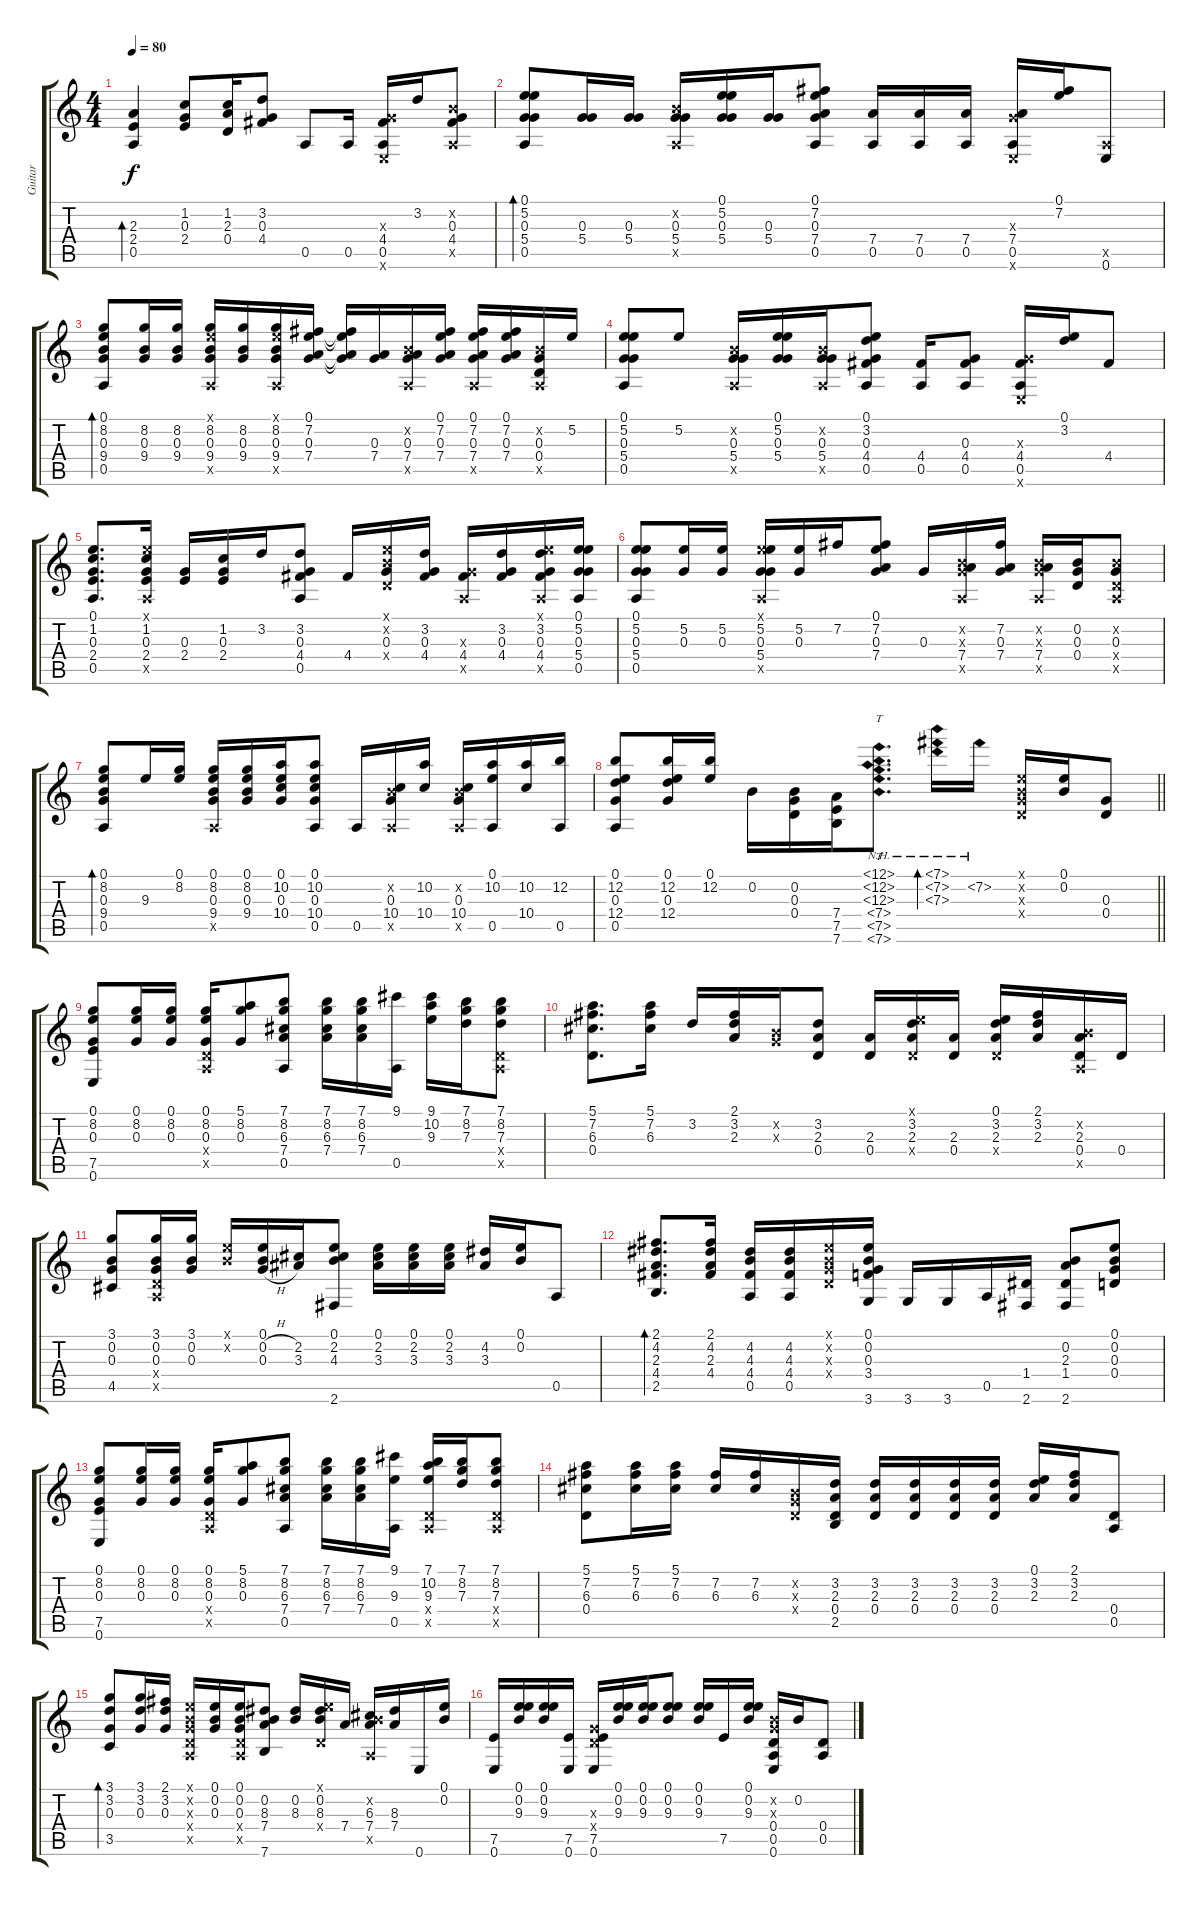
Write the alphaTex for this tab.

\track ("Guitar" "Guitar") {instrument acousticguitarsteel}
\staff {score tabs}
\tuning (E4 B3 G3 D3 A2 E2) {hide}
\ts (4 4)
\tempo 80
\clef g2
\ks c
(2.3 2.4 0.5).4{bd 60 dy f} (1.2 0.3 2.4).8 (1.2 2.3 0.4).16 (3.2 0.3 4.4).8 0.5.8 0.5.16 (0.3{x} 4.4 0.5 0.6{x}).16 3.2.16 (0.2{x} 0.3 4.4 0.5{x}).8 |
(0.1 5.2 0.3 5.4 0.5).8{bd 60} (0.3 5.4).16 (0.3 5.4).16 (0.2{x} 0.3 5.4 0.5{x}).16 (0.1 5.2 0.3 5.4).16 (0.3 5.4).16 (0.1 7.2 0.3 7.4 0.5).8 (7.4 0.5).16 (7.4 0.5).16 (7.4 0.5).16 (0.3{x} 7.4 0.5 0.6{x}).16 (0.1 7.2).16 (0.5{x} 0.6).8 |
(0.1 8.2 0.3 9.4 0.5).8{bd 60} (8.2 0.3 9.4).16 (8.2 0.3 9.4).16 (0.1{x} 8.2 0.3 9.4 0.5{x}).16 (8.2 0.3 9.4).16 (0.1{x} 8.2 0.3 9.4 0.5{x}).16 (0.1 7.2 0.3 7.4).16 (0.1{t} 7.2{t} 0.3{t} 7.4{t}).16 (0.3 7.4).16 (0.2{x} 0.3 7.4 0.5{x}).16 (0.1 7.2 0.3 7.4).16 (0.1 7.2 0.3 7.4 0.5{x}).16 (0.1 7.2 0.3 7.4).16 (0.2{x} 0.3 0.4 0.5{x}).16 5.2.16 |
(0.1 5.2 0.3 5.4 0.5).8 5.2.8 (0.2{x} 0.3 5.4 0.5{x}).16 (0.1 5.2 0.3 5.4).16 (0.2{x} 0.3 5.4 0.5{x}).16 (0.1 3.2 0.3 4.4 0.5).8 (4.4 0.5).16 (0.3 4.4 0.5).8 (0.3{x} 4.4 0.5 0.6{x}).16 (0.1 3.2).16 4.4.8 |
(0.1 1.2 0.3 2.4 0.5).8{d} (0.1{x} 1.2 0.3 2.4 0.5{x}).16 (0.3 2.4).16 (1.2 0.3 2.4).16 3.2.16 (3.2 0.3 4.4 0.5).8 4.4.16 (0.1{x} 0.2{x} 0.3 0.4{x}).16 (3.2 0.3 4.4).16 (0.3{x} 4.4 0.5{x}).16 (3.2 0.3 4.4).16 (0.1{x} 3.2 0.3 4.4 0.5{x}).16 (0.1 5.2 0.3 5.4 0.5).16 |
(0.1 5.2 0.3 5.4 0.5).8 (5.2 0.3).16 (5.2 0.3).16 (0.1{x} 5.2 0.3 5.4 0.5{x}).16 (5.2 0.3).16 7.2.16 (0.1 7.2 0.3 7.4).8 0.3.16 (0.2{x} 0.3{x} 7.4 0.5{x}).16 (7.2 0.3 7.4).16 (0.2{x} 0.3{x} 7.4 0.5{x}).16 (0.2 0.3 0.4).16 (0.2{x} 0.3 0.4{x} 0.5{x}).8 |
(0.1 8.2 0.3 9.4 0.5).8{bd 60} 9.3.16 (0.1 8.2).16 (0.1 8.2 0.3 9.4 0.5{x}).16 (0.1 8.2 0.3 9.4).16 (0.1 10.2 0.3 10.4).16 (0.1 10.2 0.3 10.4 0.5).8 0.5.16 (0.2{x} 0.3 10.4 0.5{x}).16 (10.2 10.4).16 (0.2{x} 0.3 10.4 0.5{x}).16 (0.1 10.2 0.5).16 (10.2 10.4).16 (12.2 0.5).16 |
\barLineRight lightlight
(0.1 12.2 0.3 12.4 0.5).8 (0.1 12.2 0.3 12.4).16 (0.1 12.2).16 0.2.16 (0.2 0.3 0.4).16 (7.4 7.5 7.6).16 (0.1{nh} 0.2{nh} 0.3{nh} 7.4{nh} 7.5{nh} 7.6{nh}).8{tt d} (7.1{nh} 7.2{nh} 7.3{nh}).16{bd 60} 7.2{nh}.16 (0.1{x} 0.2{x} 0.3{x} 0.4{x}).16 (0.1 0.2).16 (0.3 0.4).8 |
(0.1 8.2 0.3 7.5 0.6).8 (0.1 8.2 0.3).16 (0.1 8.2 0.3).16 (0.1 8.2 0.3 0.4{x} 0.5{x}).16 (5.1 8.2 0.3).8 (7.1 8.2 6.3 7.4 0.5).8 (7.1 8.2 6.3 7.4).16 (7.1 8.2 6.3 7.4).16 (9.1 0.5).16 (9.1 10.2 9.3).16 (7.1 8.2 7.3).16 (7.1 8.2 7.3 0.4{x} 0.5{x}).8 |
(5.1 7.2 6.3 0.4).8{d} (5.1 7.2 6.3).16 3.2.16 (2.1 3.2 2.3).16 (0.2{x} 0.3{x}).16 (3.2 2.3 0.4).8 (2.3 0.4).16 (0.1{x} 3.2 2.3 0.4{x}).16 (2.3 0.4).16 (0.1 3.2 2.3 0.4{x}).16 (2.1 3.2 2.3).16 (0.2{x} 2.3 0.4 0.5{x}).16 0.4.16 |
(3.1 0.2 0.3 4.5).8 (3.1 0.2 0.3 0.4{x} 0.5{x}).16 (3.1 0.2 0.3).16 (0.1{x} 0.2{x}).16 (0.1 0.2{h} 0.3{h}).16 (2.2 3.3).16 (0.1 2.2 4.3 2.6).8 (0.1 2.2 3.3).16 (0.1 2.2 3.3).16 (0.1 2.2 3.3).16 (4.2 3.3).16 (0.1 0.2).16 0.5.8 |
(2.1 4.2 2.3 4.4 2.5).8{d bd 60} (2.1 4.2 2.3 4.4).16 (4.2 4.3 4.4 0.5).16 (4.2 4.3 4.4 0.5).16 (0.1{x} 0.2{x} 0.3{x} 0.4{x}).16 (0.1 0.2 0.3 3.4 3.6).16 3.6.16 3.6.16 0.5.16 (1.4 2.6).16 (0.2 2.3 1.4 2.6).8 (0.1 0.2 0.3 0.4).8 |
(0.1 8.2 0.3 7.5 0.6).8 (0.1 8.2 0.3).16 (0.1 8.2 0.3).16 (0.1 8.2 0.3 0.4{x} 0.5{x}).16 (5.1 8.2 0.3).8 (7.1 8.2 6.3 7.4 0.5).8 (7.1 8.2 6.3 7.4).16 (7.1 8.2 6.3 7.4).16 (9.1 9.3 0.5).16 (7.1 10.2 9.3 0.4{x} 0.5{x}).16 (7.1 8.2 7.3).16 (7.1 8.2 7.3 0.4{x} 0.5{x}).8 |
(5.1 7.2 6.3 0.4).8 (5.1 7.2 6.3).16 (5.1 7.2 6.3).16 (7.2 6.3).16 (7.2 6.3).16 (0.2{x} 0.3{x} 0.4{x}).16 (3.2 2.3 0.4 2.5).16 (3.2 2.3 0.4).16 (3.2 2.3 0.4).16 (3.2 2.3 0.4).16 (3.2 2.3 0.4).16 (0.1 3.2 2.3).16 (2.1 3.2 2.3).16 (0.4 0.5).8 |
(3.1 3.2 0.3 3.5).8{bd 60} (3.1 3.2 0.3).16 (2.1 3.2 0.3).16 (0.1{x} 0.2{x} 0.3{x} 0.4{x} 0.5{x}).16 (0.1 0.2 0.3).16 (0.1 0.2 0.3 0.4{x} 0.5{x}).16 (0.2 8.3 7.4 7.6).8 (0.2 8.3).16 (0.1{x} 0.2 8.3 0.4{x}).16 7.4.16 (0.2{x} 6.3 7.4 0.5{x}).16 (8.3 7.4).16 0.6.16 (0.1 0.2).16 |
(7.5 0.6).16 (0.1 0.2 9.3).16 (0.1 0.2 9.3).16 (7.5 0.6).16 (0.3{x} 0.4{x} 7.5 0.6).16 (0.1 0.2 9.3).16 (0.1 0.2 9.3).16 (0.1 0.2 9.3).8 (0.1 0.2 9.3).16 7.5.16 (0.1 0.2 9.3).16 (0.2{x} 0.3{x} 0.4 0.5 0.6).16 0.2.16 (0.4 0.5).8
